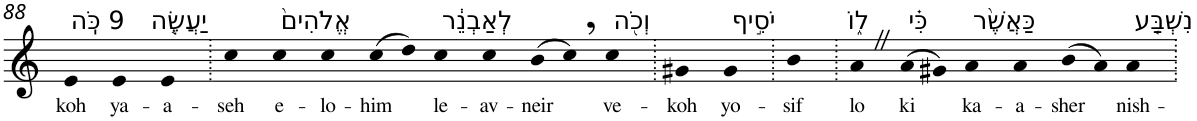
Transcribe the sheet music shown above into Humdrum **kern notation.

**kern	**text
*part1	*part1
*staff1	*staff1
*I"Piano	*
*I'Pno	*
!!LO:PB:g=z
*clefG2	*
*k[]	*
=88	=88
!LO:TX:a:t=9 כֹּֽה	!
!	!LO:LY:b
4e	koh
!LO:TX:a:t=יַעֲשֶׂ֤ה	!
!	!LO:LY:b
4e	ya-
!	!LO:LY:b
4e	-a-
=89.	=89.
!	!LO:LY:b
4cc	-seh
!LO:TX:a:t=אֱלֹהִים֙	!
!	!LO:LY:b
4cc	e-
!	!LO:LY:b
4cc	-lo-
!	!LO:LY:b
(>8cc	-him
8dd)	.
!LO:TX:a:t=לְאַבְנֵ֔ר	!
!	!LO:LY:b
4cc	le-
!	!LO:LY:b
4cc	-av-
!	!LO:LY:b
(>8b	-neir
8cc,)	.
!LO:TX:a:t=וְכֹ֖ה	!
!	!LO:LY:b
4cc	ve-
=90.	=90.
!	!LO:LY:b
4g#X	-koh
!LO:TX:a:t=יֹסִ֣יף	!
!	!LO:LY:b
4g#	yo-
=91.	=91.
!	!LO:LY:b
4b	-sif
=92.	=92.
!LO:TX:a:t=ל֑וֹ	!
!	!LO:LY:b
4aZ	lo
!LO:TX:a:t=כִּ֗י	!
!	!LO:LY:b
(>8a	ki
8g#X)	.
!LO:TX:a:t=כַּאֲשֶׁ֨ר	!
!	!LO:LY:b
4a	ka-
!	!LO:LY:b
4a	-a-
!	!LO:LY:b
(>8b	-sher
8a)	.
!LO:TX:a:t=נִשְׁבַּ֤ע	!
!	!LO:LY:b
4a	nish-
=.	=.
*-	*-
